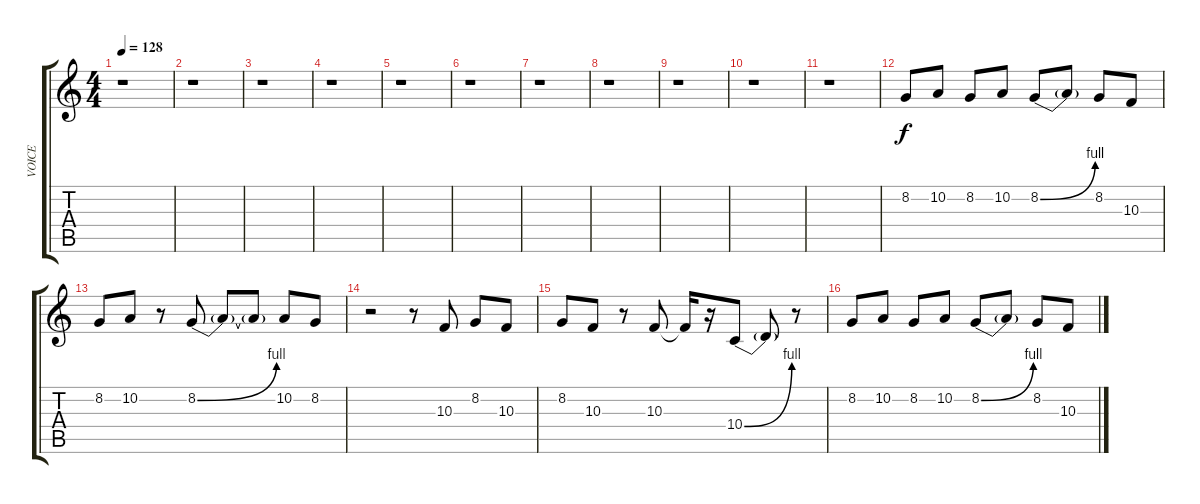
\track ("VOICE" "VOICE") {instrument altosax}
\staff {score tabs}
\tuning (E4 B3 G3 D3 A2 E2) {hide}
\ts (4 4)
\tempo 128
\clef g2
\ks c
r.1{dy f} |
r.1 |
r.1 |
r.1 |
r.1 |
r.1 |
r.1 |
r.1 |
r.1 |
r.1 |
r.1 |
8.2.8 10.2.8 8.2.8 10.2.8 8.2{be (bend 0 0 60 4)}.8 8.2{t}.8 8.2.8 10.3.8 |
8.2.8 10.2.8 r.8 8.2{be (bend 0 0 60 4)}.8 8.2{t}.8 8.2{t}.8 10.2.8 8.2.8 |
r.2 r.8 10.3.8 8.2.8 10.3.8 |
8.2.8 10.3.8 r.8 10.3.8 10.3{t}.16 r.16 10.4{be (bend 0 0 60 4)}.8 10.4{t}.8 r.8 |
8.2.8 10.2.8 8.2.8 10.2.8 8.2{be (bend 0 0 60 4)}.8 8.2{t}.8 8.2.8 10.3.8
